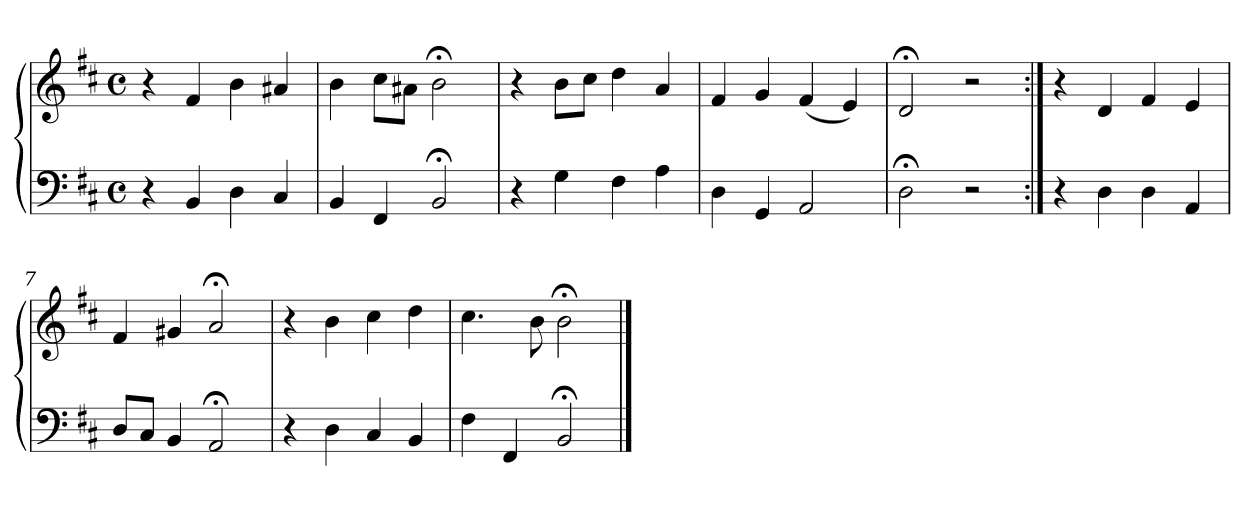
**kern	**kern
*part1	*part1
*staff2	*staff1
*clefF4	*clefG2
*k[f#c#]	*k[f#c#]
*M4/4	*M4/4
*met(c)	*met(c)
=1	=1
4r	4r
4BB	4f#
4D	4b
4C#	4a#X
=2	=2
4BB	4b
4FF#	8cc#L
.	8a#XJ
2BB;<	2b;<
=3	=3
4r	4r
4G	8bL
.	8cc#J
4F#	4dd
4A	4a
=4	=4
4D	4f#
4GG	4g
2AA	(4f#
.	4e)
=5	=5
2D;<	2d;<
2r	2r
=6:|!	=6:|!
4r	4r
4D	4d
4D	4f#
4AA	4e
=7	=7
8DL	4f#
8C#J	.
4BB	4g#X
2AA;<	2a;<
!!LO:LB:g=z
=8	=8
4r	4r
4D	4b
4C#	4cc#
4BB	4dd
=9	=9
4F#	4.cc#
4FF#	.
.	8b
2BB;<	2b;<
==	==
*-	*-
